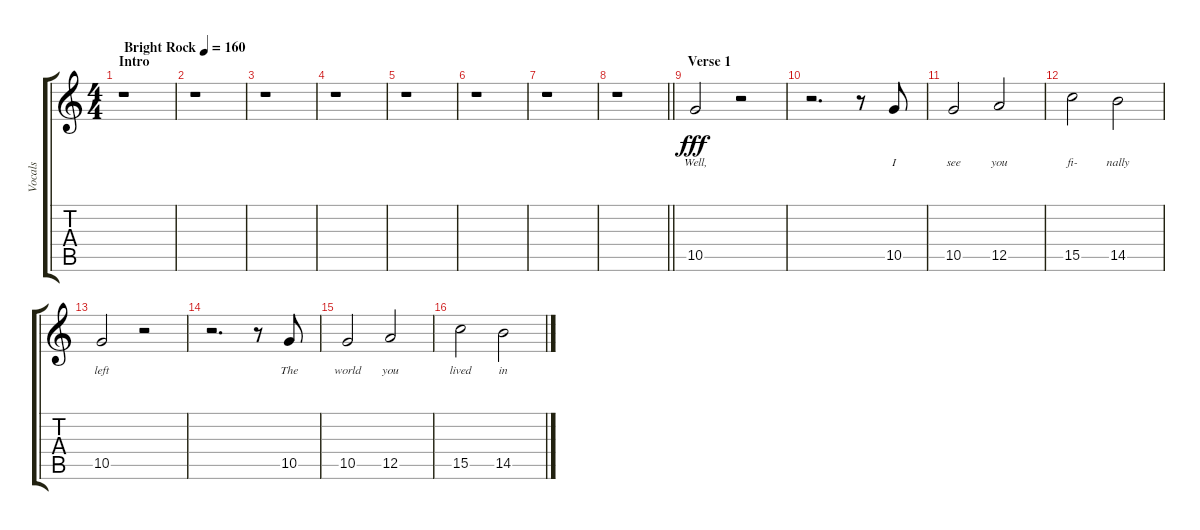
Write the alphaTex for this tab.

\track ("Vocals" "Vocals") {instrument acousticguitarsteel}
\staff {score tabs}
\tuning (E4 B3 G3 D3 A2 E2) {hide}
\ts (4 4)
\section ("" "Intro")
\tempo (160 "Bright Rock")
\clef g2
\ks c
r.1{dy fff instrument acousticguitarsteel} |
r.1 |
r.1 |
r.1 |
r.1 |
r.1 |
r.1 |
\barLineRight lightlight
r.1 |
\section ("" "Verse 1")
10.5.2{lyrics (0 "Well,") lyrics (1 "") lyrics (2 "") lyrics (3 "") lyrics (4 "")} r.2 |
r.2{d} r.8 10.5.8{lyrics (0 "I") lyrics (1 "") lyrics (2 "") lyrics (3 "") lyrics (4 "")} |
10.5.2{lyrics (0 "see") lyrics (1 "") lyrics (2 "") lyrics (3 "") lyrics (4 "")} 12.5.2{lyrics (0 "you") lyrics (1 "") lyrics (2 "") lyrics (3 "") lyrics (4 "")} |
15.5.2{lyrics (0 "fi-") lyrics (1 "") lyrics (2 "") lyrics (3 "") lyrics (4 "")} 14.5.2{lyrics (0 "nally") lyrics (1 "") lyrics (2 "") lyrics (3 "") lyrics (4 "")} |
10.5.2{lyrics (0 "left") lyrics (1 "") lyrics (2 "") lyrics (3 "") lyrics (4 "")} r.2 |
r.2{d} r.8 10.5.8{lyrics (0 "The") lyrics (1 "") lyrics (2 "") lyrics (3 "") lyrics (4 "")} |
10.5.2{lyrics (0 "world") lyrics (1 "") lyrics (2 "") lyrics (3 "") lyrics (4 "")} 12.5.2{lyrics (0 "you") lyrics (1 "") lyrics (2 "") lyrics (3 "") lyrics (4 "")} |
15.5.2{lyrics (0 "lived") lyrics (1 "") lyrics (2 "") lyrics (3 "") lyrics (4 "")} 14.5.2{lyrics (0 "in") lyrics (1 "") lyrics (2 "") lyrics (3 "") lyrics (4 "")}
